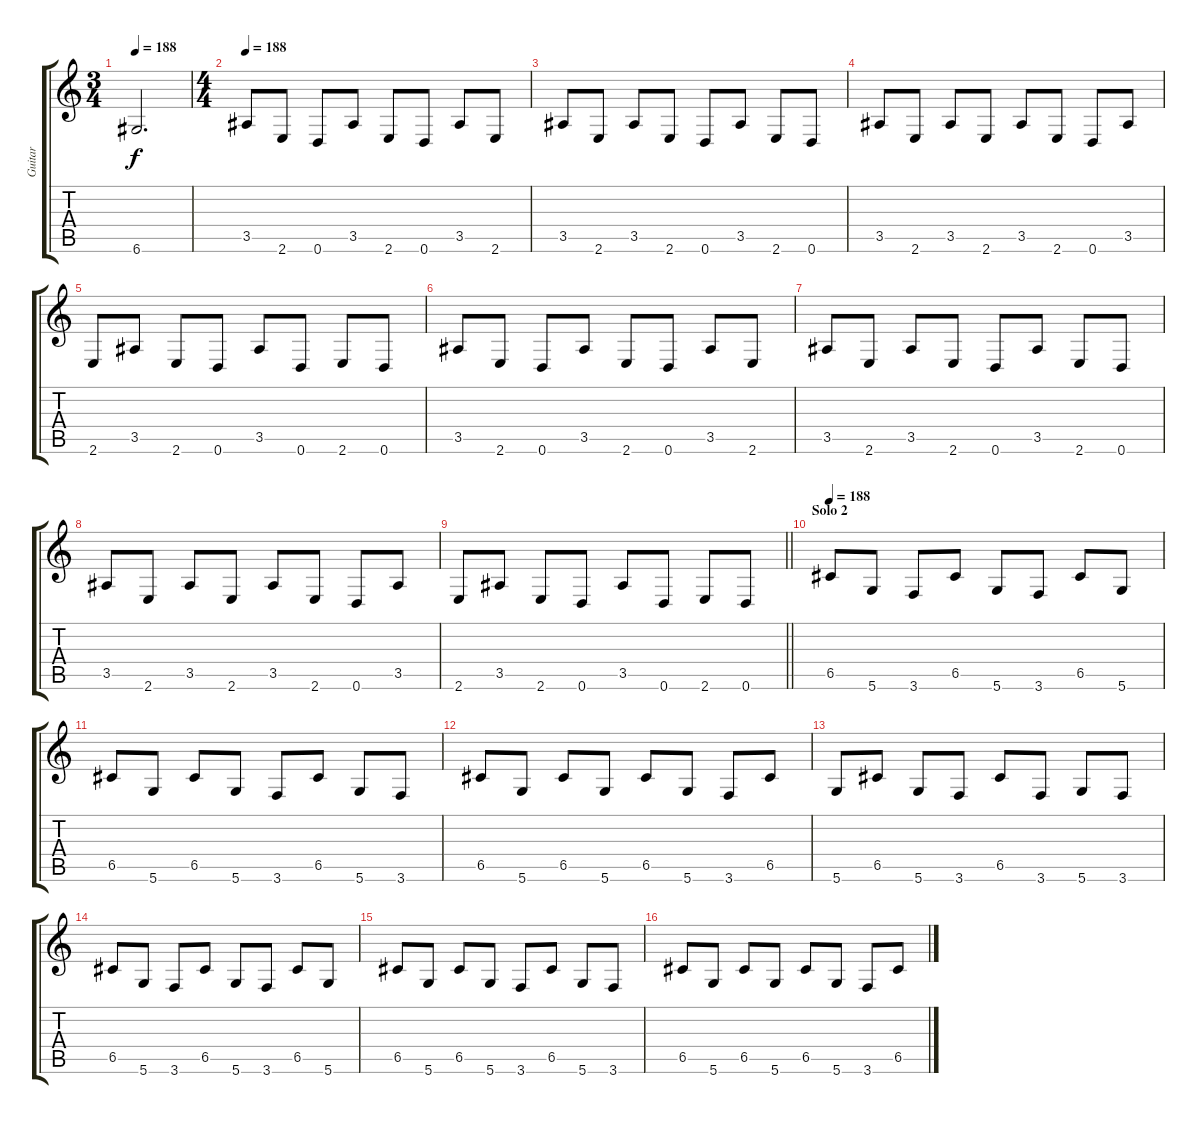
\track ("Guitar" "Guitar") {instrument distortionguitar}
\staff {score tabs}
\tuning (D4 A3 F3 C3 G2 D2) {hide}
\ts (3 4)
\tempo 188
\clef g2
\ks c
6.6.2{d dy f} |
\ts (4 4)
\tempo 188
3.5.8 2.6.8 0.6.8 3.5.8 2.6.8 0.6.8 3.5.8 2.6.8 |
3.5.8 2.6.8 3.5.8 2.6.8 0.6.8 3.5.8 2.6.8 0.6.8 |
3.5.8 2.6.8 3.5.8 2.6.8 3.5.8 2.6.8 0.6.8 3.5.8 |
2.6.8 3.5.8 2.6.8 0.6.8 3.5.8 0.6.8 2.6.8 0.6.8 |
3.5.8 2.6.8 0.6.8 3.5.8 2.6.8 0.6.8 3.5.8 2.6.8 |
3.5.8 2.6.8 3.5.8 2.6.8 0.6.8 3.5.8 2.6.8 0.6.8 |
3.5.8 2.6.8 3.5.8 2.6.8 3.5.8 2.6.8 0.6.8 3.5.8 |
\barLineRight lightlight
2.6.8 3.5.8 2.6.8 0.6.8 3.5.8 0.6.8 2.6.8 0.6.8 |
\section ("" "Solo 2")
\tempo 188
6.5.8 5.6.8 3.6.8 6.5.8 5.6.8 3.6.8 6.5.8 5.6.8 |
6.5.8 5.6.8 6.5.8 5.6.8 3.6.8 6.5.8 5.6.8 3.6.8 |
6.5.8 5.6.8 6.5.8 5.6.8 6.5.8 5.6.8 3.6.8 6.5.8 |
5.6.8 6.5.8 5.6.8 3.6.8 6.5.8 3.6.8 5.6.8 3.6.8 |
6.5.8 5.6.8 3.6.8 6.5.8 5.6.8 3.6.8 6.5.8 5.6.8 |
6.5.8 5.6.8 6.5.8 5.6.8 3.6.8 6.5.8 5.6.8 3.6.8 |
6.5.8 5.6.8 6.5.8 5.6.8 6.5.8 5.6.8 3.6.8 6.5.8
